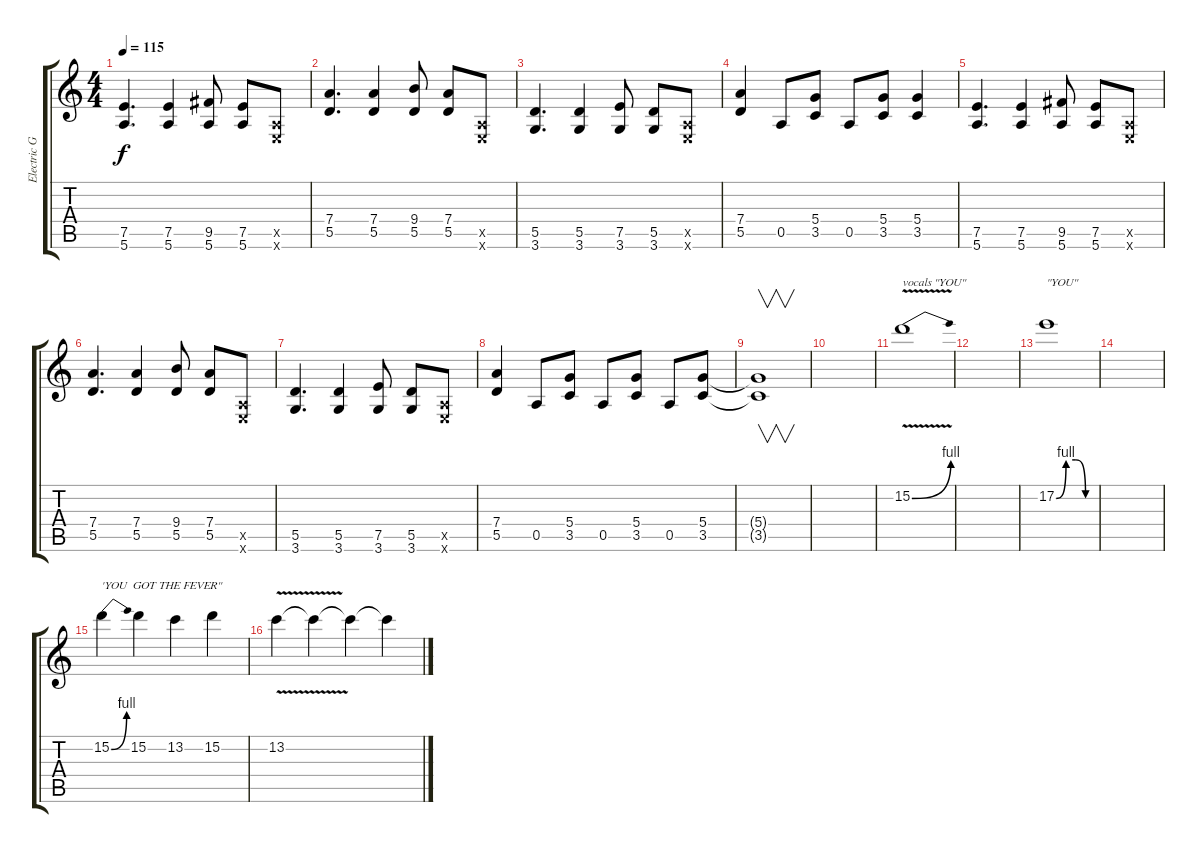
\track ("Electric Guitar" "Electric G") {instrument distortionguitar}
\staff {score tabs}
\tuning (E4 B3 G3 D3 A2 E2) {hide}
\ts (4 4)
\tempo 115
\clef g2
\ks c
(7.5 5.6).4{d dy f} (7.5 5.6).4 (9.5 5.6).8 (7.5 5.6).8 (0.5{x} 0.6{x}).8 |
(7.4 5.5).4{d} (7.4 5.5).4 (9.4 5.5).8 (7.4 5.5).8 (0.5{x} 0.6{x}).8 |
(5.5 3.6).4{d} (5.5 3.6).4 (7.5 3.6).8 (5.5 3.6).8 (0.5{x} 0.6{x}).8 |
(7.4 5.5).4 0.5.8 (5.4 3.5).8 0.5.8 (5.4 3.5).8 (5.4 3.5).4 |
(7.5 5.6).4{d} (7.5 5.6).4 (9.5 5.6).8 (7.5 5.6).8 (0.5{x} 0.6{x}).8 |
(7.4 5.5).4{d} (7.4 5.5).4 (9.4 5.5).8 (7.4 5.5).8 (0.5{x} 0.6{x}).8 |
(5.5 3.6).4{d} (5.5 3.6).4 (7.5 3.6).8 (5.5 3.6).8 (0.5{x} 0.6{x}).8 |
(7.4 5.5).4 0.5.8 (5.4 3.5).8 0.5.8 (5.4 3.5).8 0.5.8 (5.4 3.5).8 |
(5.4{t} 3.5{t}).1{v} |
|
15.2{be (bend 0 0 60 4) v}.1{txt "vocals \"YOU\""} |
|
17.2{be (custom 0 0 15 4 30 4 45 0 60 0)}.1{txt "\"YOU\""} |
|
15.2{be (bend 0 0 60 4)}.4{txt "'YOU  GOT THE FEVER\""} 15.2.4 13.2.4 15.2.4 |
13.2{v}.4 13.2{t}.4 13.2{t}.4 13.2{t}.4
